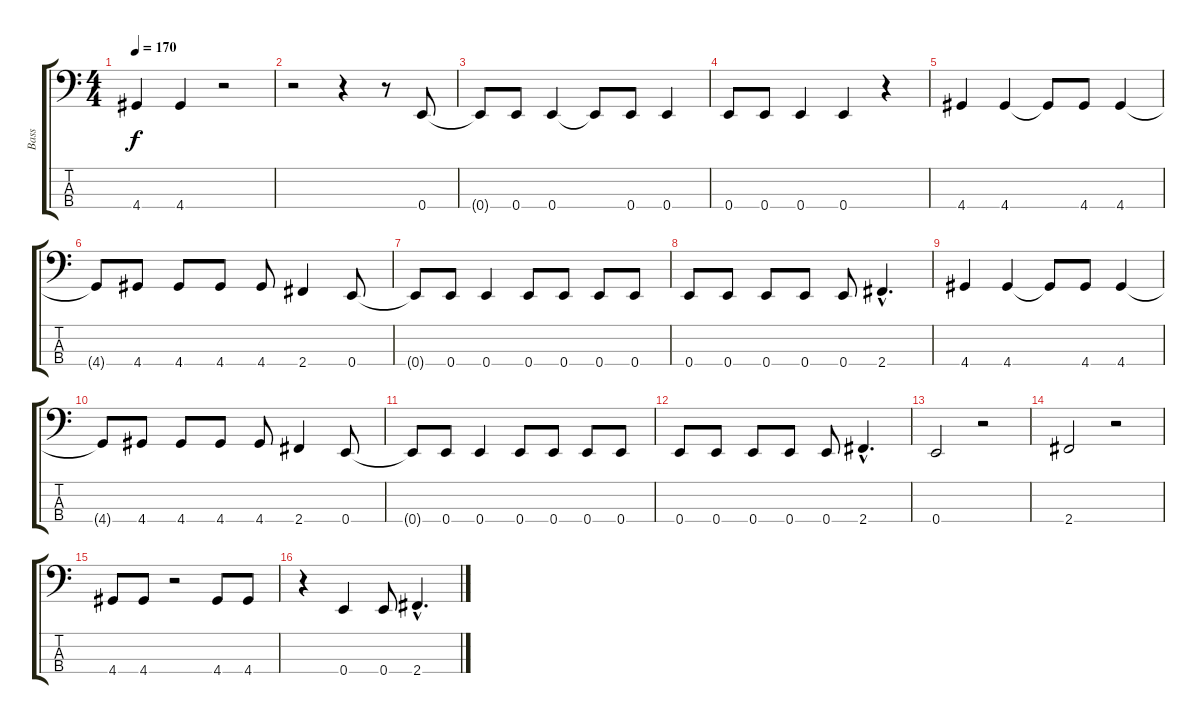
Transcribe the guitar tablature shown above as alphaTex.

\track ("Bass" "Bass") {instrument electricbasspick}
\staff {score tabs}
\tuning (G2 D2 A1 E1) {hide}
\ts (4 4)
\tempo 170
\clef f4
\ks c
4.4.4{dy f} 4.4.4 r.2 |
r.2 r.4 r.8 0.4.8 |
0.4{t}.8 0.4.8 0.4.4 0.4{t}.8 0.4.8 0.4.4 |
0.4.8 0.4.8 0.4.4 0.4.4 r.4 |
4.4.4 4.4.4 4.4{t}.8 4.4.8 4.4.4 |
4.4{t}.8 4.4.8 4.4.8 4.4.8 4.4.8 2.4.4 0.4.8 |
0.4{t}.8 0.4.8 0.4.4 0.4.8 0.4.8 0.4.8 0.4.8 |
0.4.8 0.4.8 0.4.8 0.4.8 0.4.8 2.4{hac}.4{d} |
4.4.4 4.4.4 4.4{t}.8 4.4.8 4.4.4 |
4.4{t}.8 4.4.8 4.4.8 4.4.8 4.4.8 2.4.4 0.4.8 |
0.4{t}.8 0.4.8 0.4.4 0.4.8 0.4.8 0.4.8 0.4.8 |
0.4.8 0.4.8 0.4.8 0.4.8 0.4.8 2.4{hac}.4{d} |
0.4.2 r.2 |
2.4.2 r.2 |
4.4.8 4.4.8 r.2 4.4.8 4.4.8 |
r.4 0.4.4 0.4.8 2.4{hac}.4{d}
